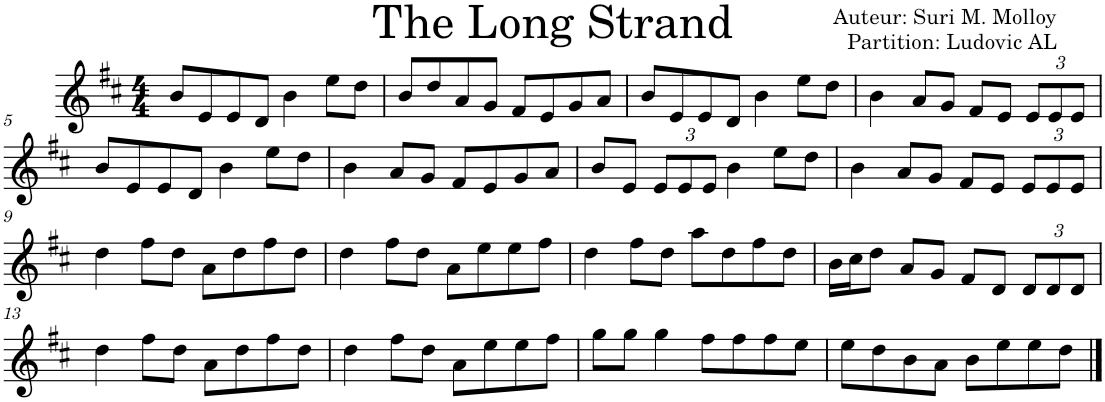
**kern
*part1
*staff1
*I"Violon
*I'Vln.
*clefG2
*k[f#c#]
*M4/4
=1
8b/L
8e/
8e/
8d/J
4b\
8ee\L
8dd\J
=2
8b/L
8dd/
8a/
8g/J
8f#/L
8e/
8g/
8a/J
=3
8b/L
8e/
8e/
8d/J
4b\
8ee\L
8dd\J
=4
4b\
8a/L
8g/J
8f#/L
8e/J
*Xbrackettup
12e/L
12e/
12e/J
!!LO:LB:g=z
=5
8b/L
8e/
8e/
8d/J
4b\
8ee\L
8dd\J
=6
4b\
8a/L
8g/J
8f#/L
8e/
8g/
8a/J
=7
8b/L
8e/J
12e/L
12e/
12e/J
4b\
8ee\L
8dd\J
=8
4b\
8a/L
8g/J
8f#/L
8e/J
12e/L
12e/
12e/J
!!LO:LB:g=z
=9
4dd\
8ff#\L
8dd\J
8a\L
8dd\
8ff#\
8dd\J
=10
4dd\
8ff#\L
8dd\J
8a\L
8ee\
8ee\
8ff#\J
=11
4dd\
8ff#\L
8dd\J
8aa\L
8dd\
8ff#\
8dd\J
=12
16b\LL
16cc#\J
8dd\J
8a/L
8g/J
8f#/L
8d/J
12d/L
12d/
12d/J
!!LO:LB:g=z
=13
4dd\
8ff#\L
8dd\J
8a\L
8dd\
8ff#\
8dd\J
=14
4dd\
8ff#\L
8dd\J
8a\L
8ee\
8ee\
8ff#\J
=15
8gg\L
8gg\J
4gg\
8ff#\L
8ff#\
8ff#\
8ee\J
=16
8ee\L
8dd\
8b\
8a\J
8b\L
8ee\
8ee\
8dd\J
==
*-
